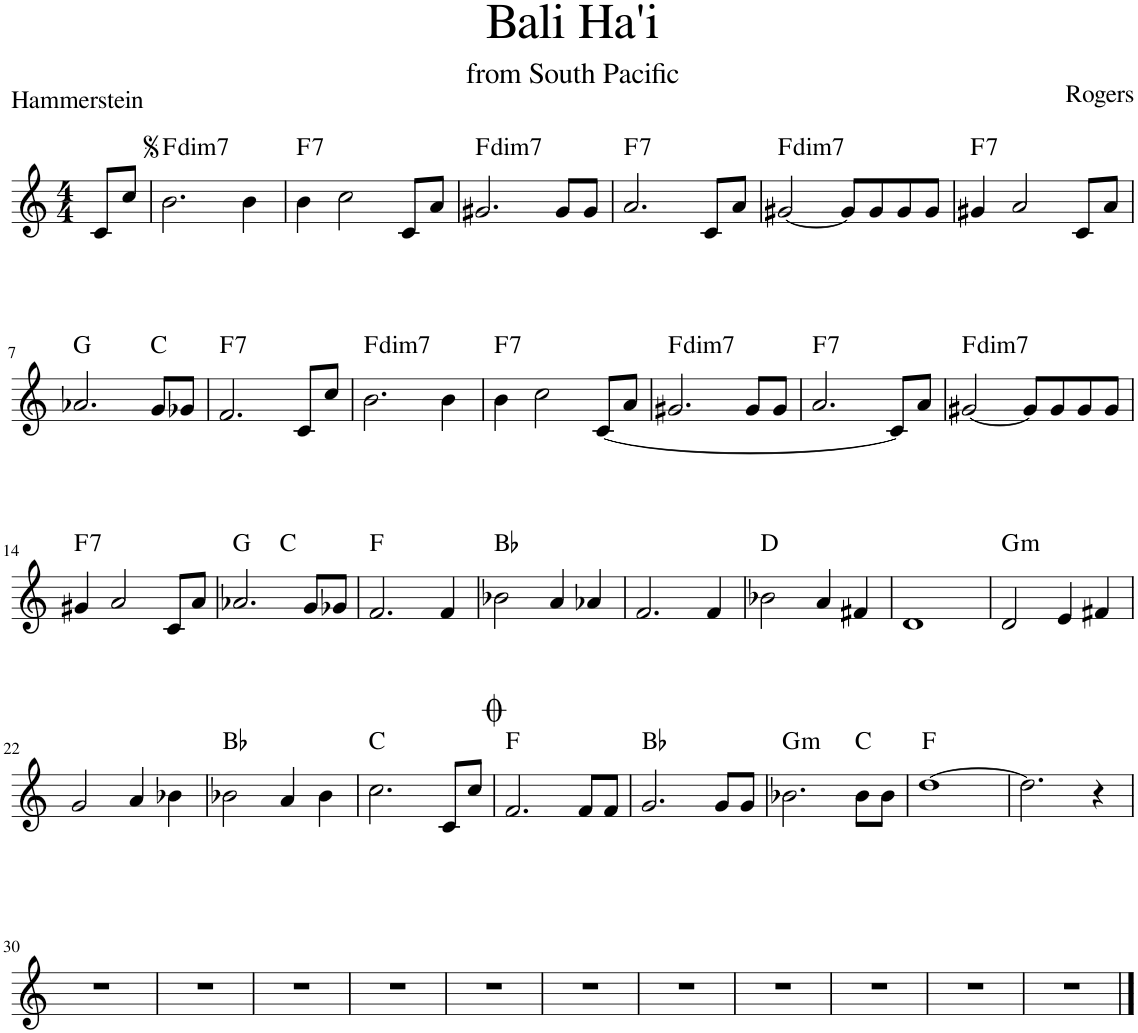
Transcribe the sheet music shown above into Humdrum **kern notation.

**kern	**harte
*part1	*part1
*staff1	*
*I"Piano	*
*I'Pno.	*
*clefG2	*
*k[]	*
*M4/4	*
=	=
8c/L	.
8cc/J	.
=1	=1
!	!LO:H:kt=dim7
2.b\	F:dim7
4b\	.
=2	=2
!	!LO:H:kt=7
4b\	F:7
2cc\	.
8c/L	.
8a/J	.
=3	=3
!	!LO:H:kt=dim7
2.g#X/	F:dim7
8g#/L	.
8g#/J	.
=4	=4
!	!LO:H:kt=7
2.a/	F:7
8c/L	.
8a/J	.
=5	=5
!	!LO:H:kt=dim7
[2g#X/	F:dim7
8g#/L]	.
8g#/	.
8g#/	.
8g#/J	.
=6	=6
!	!LO:H:kt=7
4g#X/	F:7
2a/	.
8c/L	.
8a/J	.
!!LO:LB:g=z
=7	=7
2.a-X/	G:maj
8g/L	C:maj
8g-X/J	.
=8	=8
!	!LO:H:kt=7
2.f/	F:7
8c/L	.
8cc/J	.
=9	=9
!	!LO:H:kt=dim7
2.b\	F:dim7
4b\	.
=10	=10
!	!LO:H:kt=7
4b\	F:7
2cc\	.
[8c/L	.
8a/J	.
=11	=11
!	!LO:H:kt=dim7
2.g#X/	F:dim7
8g#/L	.
8g#/J	.
=12	=12
!	!LO:H:kt=7
2.a/	F:7
8c/L]	.
8a/J	.
=13	=13
!	!LO:H:kt=dim7
[2g#X/	F:dim7
8g#/L]	.
8g#/	.
8g#/	.
8g#/J	.
!!LO:LB:g=z
=14	=14
!	!LO:H:kt=7
4g#X/	F:7
2a/	.
8c/L	.
8a/J	.
=15	=15
*^	*
2.a-X/	2ryy	G:maj
.	2ryy	C:maj
8g/L	.	.
8g-X/J	.	.
*v	*v	*
=16	=16
2.f/	F:maj
4f/	.
=17	=17
2b-X\	Bb:maj
4a/	.
4a-X/	.
=18	=18
2.f/	.
4f/	.
=19	=19
2b-X\	D:maj
4a/	.
4f#X/	.
=20	=20
1d	.
=21	=21
!	!LO:H:kt=m
2d/	G:min
4e/	.
4f#X/	.
!!LO:LB:g=z
=22	=22
2g/	.
4a/	.
4b-X\	.
=23	=23
2b-X\	Bb:maj
4a/	.
4b-\	.
=24	=24
2.cc\	C:maj
8c/L	.
8cc/J	.
=25	=25
2.f/	F:maj
8f/L	.
8f/J	.
=26	=26
2.g/	Bb:maj
8g/L	.
8g/J	.
=27	=27
!	!LO:H:kt=m
2.b-X\	G:min
8b-\L	C:maj
8b-\J	.
=28	=28
[1dd	F:maj
=29	=29
2.dd\]	.
4r	.
!!LO:LB:g=z
=30	=30
1r	.
=31	=31
1r	.
=32	=32
1r	.
=33	=33
1r	.
=34	=34
1r	.
=35	=35
1r	.
=36	=36
1r	.
=37	=37
1r	.
=38	=38
1r	.
=39	=39
1r	.
=40	=40
1r	.
==	==
*-	*-
